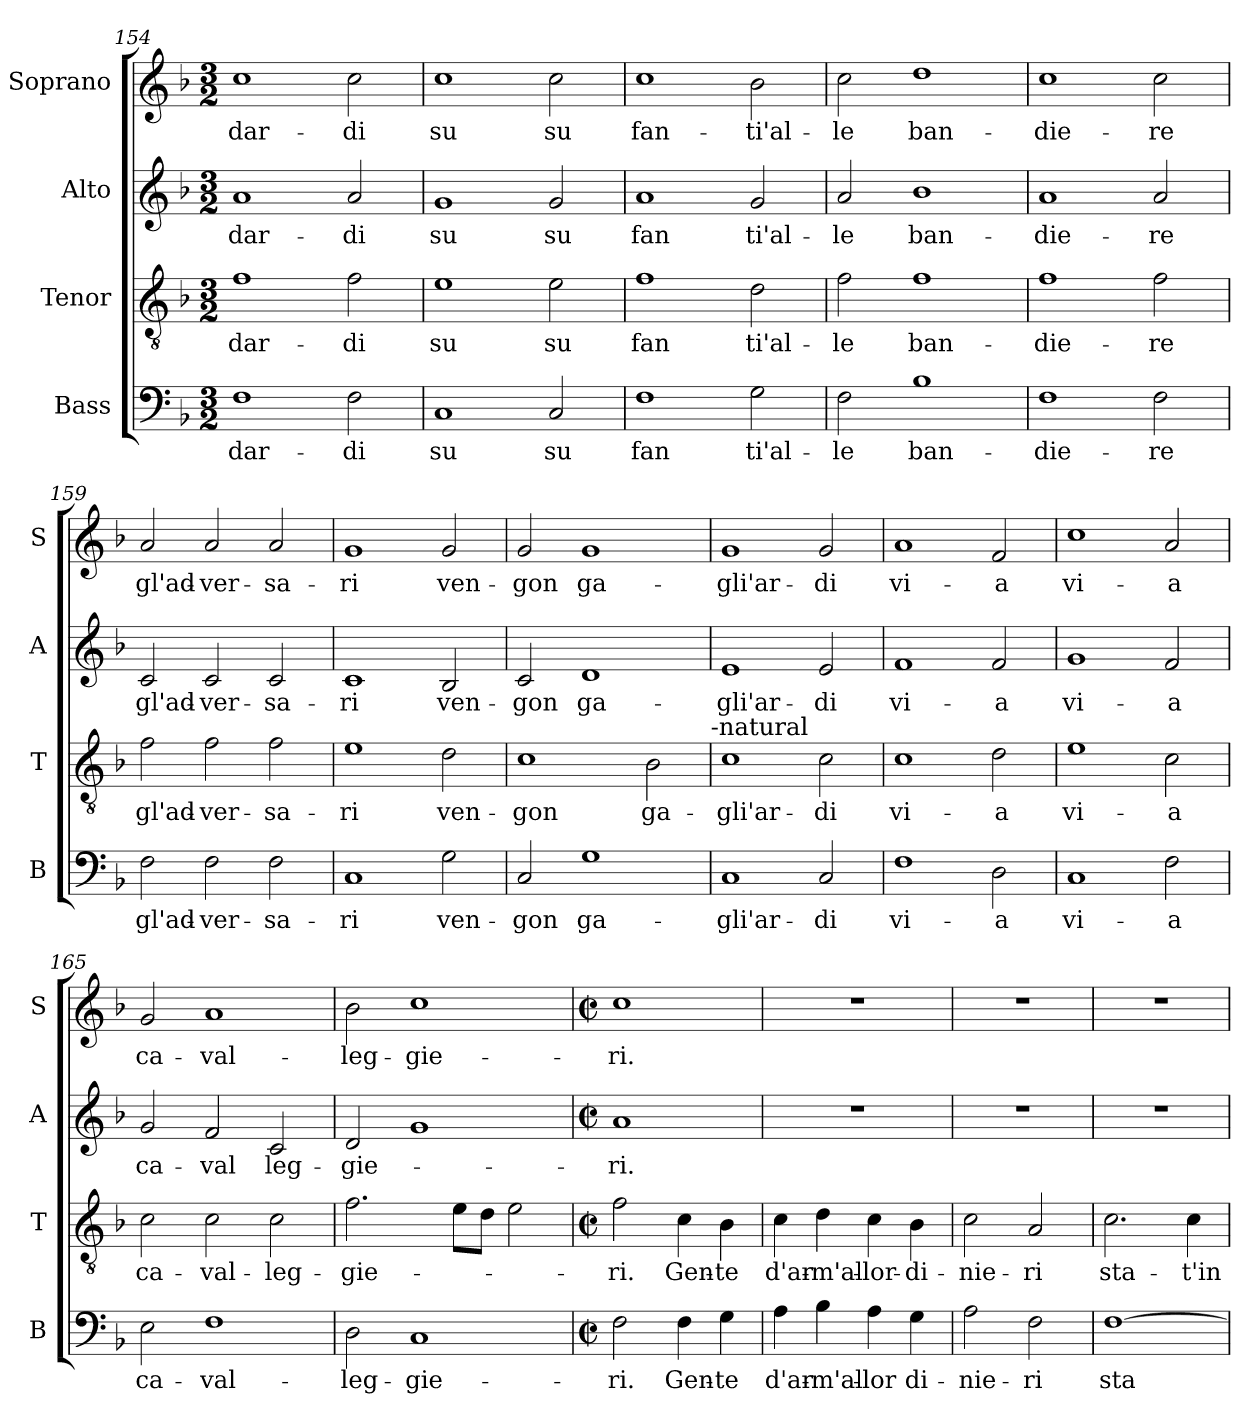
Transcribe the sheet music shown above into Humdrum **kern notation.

**kern	**text	**kern	**text	**kern	**text	**kern	**text
*part4	*part4	*part3	*part3	*part2	*part2	*part1	*part1
*staff4	*staff4	*staff3	*staff3	*staff2	*staff2	*staff1	*staff1
*I"Bass	*	*I"Tenor	*	*I"Alto	*	*I"Soprano	*
*I'B	*	*I'T	*	*I'A	*	*I'S	*
*clefF4	*	*clefGv2	*	*clefG2	*	*clefG2	*
*k[b-]	*	*k[b-]	*	*k[b-]	*	*k[b-]	*
*F:	*	*F:	*	*F:	*	*F:	*
*M3/2	*	*M3/2	*	*M3/2	*	*M3/2	*
=154	=154	=154	=154	=154	=154	=154	=154
1F	-dar-	1f	-dar-	1a	-dar-	1cc	-dar-
2F\	-di	2f\	-di	2a/	-di	2cc\	-di
=155	=155	=155	=155	=155	=155	=155	=155
1C	su	1e	su	1g	su	1cc	su
2C/	su	2e\	su	2g/	su	2cc\	su
=156	=156	=156	=156	=156	=156	=156	=156
1F	fan	1f	fan	1a	fan	1cc	fan-
2G\	ti'al-	2d\	ti'al-	2g/	ti'al-	2b-\	-ti'al-
=157	=157	=157	=157	=157	=157	=157	=157
2F\	-le	2f\	-le	2a/	-le	2cc\	-le
1B-	ban-	1f	ban-	1b-	ban-	1dd	ban-
=158	=158	=158	=158	=158	=158	=158	=158
1F	-die-	1f	-die-	1a	-die-	1cc	-die-
2F\	-re	2f\	-re	2a/	-re	2cc\	-re
=159	=159	=159	=159	=159	=159	=159	=159
2F\	gl'ad-	2f\	gl'ad-	2c/	gl'ad-	2a/	gl'ad-
2F\	-ver-	2f\	-ver-	2c/	-ver-	2a/	-ver-
2F\	-sa-	2f\	-sa-	2c/	-sa-	2a/	-sa-
!!LO:LB:g=z
=160	=160	=160	=160	=160	=160	=160	=160
1C	-ri	1e	-ri	1c	-ri	1g	-ri
2G\	ven-	2d\	ven-	2B-/	ven-	2g/	ven-
=161	=161	=161	=161	=161	=161	=161	=161
2C/	-gon	1c	-gon	2c/	-gon	2g/	-gon
1G	ga-	.	.	1d	ga-	1g	ga-
.	.	2B-\	ga-	.	.	.	.
!	!	!LO:TX:a:t=-natural	!	!	!	!	!
=162	=162	=162	=162	=162	=162	=162	=162
1C	-gli'ar-	1c	-gli'ar-	1e	-gli'ar-	1g	-gli'ar-
2C/	-di	2c\	-di	2e/	-di	2g/	-di
=163	=163	=163	=163	=163	=163	=163	=163
1F	vi-	1c	vi-	1f	vi-	1a	vi-
2D\	-a	2d\	-a	2f/	-a	2f/	-a
=164	=164	=164	=164	=164	=164	=164	=164
1C	vi-	1e	vi-	1g	vi-	1cc	vi-
2F\	-a	2c\	-a	2f/	-a	2a/	-a
=165	=165	=165	=165	=165	=165	=165	=165
2E\	ca-	2c\	ca-	2g/	ca-	2g/	ca-
1F	-val-	2c\	-val-	2f/	-val	1a	-val-
.	.	2c\	-leg-	2c/	leg-	.	.
=166	=166	=166	=166	=166	=166	=166	=166
2D\	-leg-	2.f\	-gie-	2d/	-gie-	2b-\	-leg-
1C	-gie-	.	.	1g	.	1cc	-gie-
.	.	8e\L	.	.	.	.	.
.	.	8d\J	.	.	.	.	.
.	.	2e\	.	.	.	.	.
!!LO:PB:g=z
=167	=167	=167	=167	=167	=167	=167	=167
*M2/2	*	*M2/2	*	*M2/2	*	*M2/2	*
*met(c|)	*	*met(c|)	*	*met(c|)	*	*met(c|)	*
2F\	-ri.	2f\	-ri.	1a	-ri.	1cc	-ri.
4F\	Gen-	4c\	Gen-	.	.	.	.
4G\	-te	4B-\	-te	.	.	.	.
=168	=168	=168	=168	=168	=168	=168	=168
4A\	d'ar-	4c\	d'ar-	1r	.	1r	.
4B-\	-m'al-	4d\	-m'al-	.	.	.	.
4A\	-lor	4c\	-lor-	.	.	.	.
4G\	di-	4B-\	-di-	.	.	.	.
=169	=169	=169	=169	=169	=169	=169	=169
2A\	-nie-	2c\	-nie-	1r	.	1r	.
2F\	-ri	2A/	-ri	.	.	.	.
=170	=170	=170	=170	=170	=170	=170	=170
[1F	sta-	2.c\	sta-	1r	.	1r	.
.	.	4c\	-t'in	.	.	.	.
=	=	=	=	=	=	=	=
*-	*-	*-	*-	*-	*-	*-	*-
